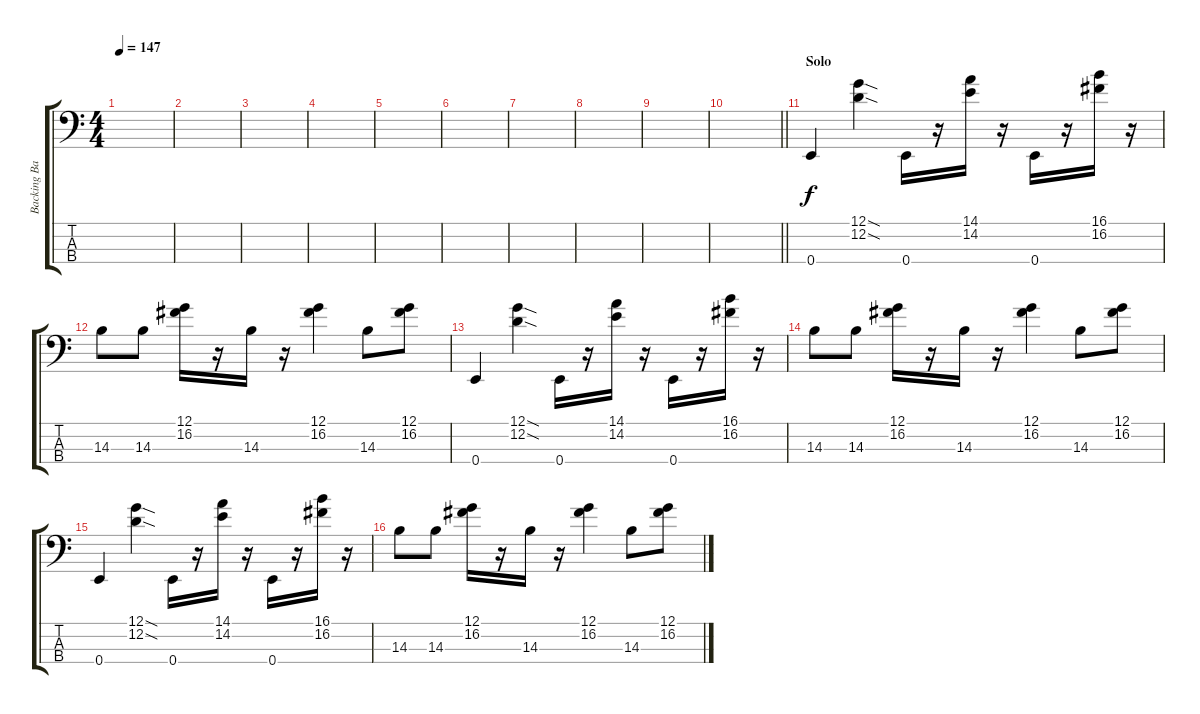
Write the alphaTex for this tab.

\track ("Backing Bass" "Backing Ba") {instrument slapbass1}
\staff {score tabs}
\tuning (G2 D2 A1 E1) {hide}
\ts (4 4)
\tempo 147
\clef f4
\ks c
|
|
|
|
|
|
|
|
|
\barLineRight lightlight
|
\section ("" "Solo")
0.4.4 (12.1{sod} 12.2{sod}).4 0.4.16 r.16 (14.1 14.2).16 r.16 0.4.16 r.16 (16.1 16.2).16 r.16 |
14.3.8 14.3.8 (12.1 16.2).16 r.16 14.3.16 r.16 (12.1 16.2).4 14.3.8 (12.1 16.2).8 |
0.4.4 (12.1{sod} 12.2{sod}).4 0.4.16 r.16 (14.1 14.2).16 r.16 0.4.16 r.16 (16.1 16.2).16 r.16 |
14.3.8 14.3.8 (12.1 16.2).16 r.16 14.3.16 r.16 (12.1 16.2).4 14.3.8 (12.1 16.2).8 |
0.4.4 (12.1{sod} 12.2{sod}).4 0.4.16 r.16 (14.1 14.2).16 r.16 0.4.16 r.16 (16.1 16.2).16 r.16 |
14.3.8 14.3.8 (12.1 16.2).16 r.16 14.3.16 r.16 (12.1 16.2).4 14.3.8 (12.1 16.2).8
